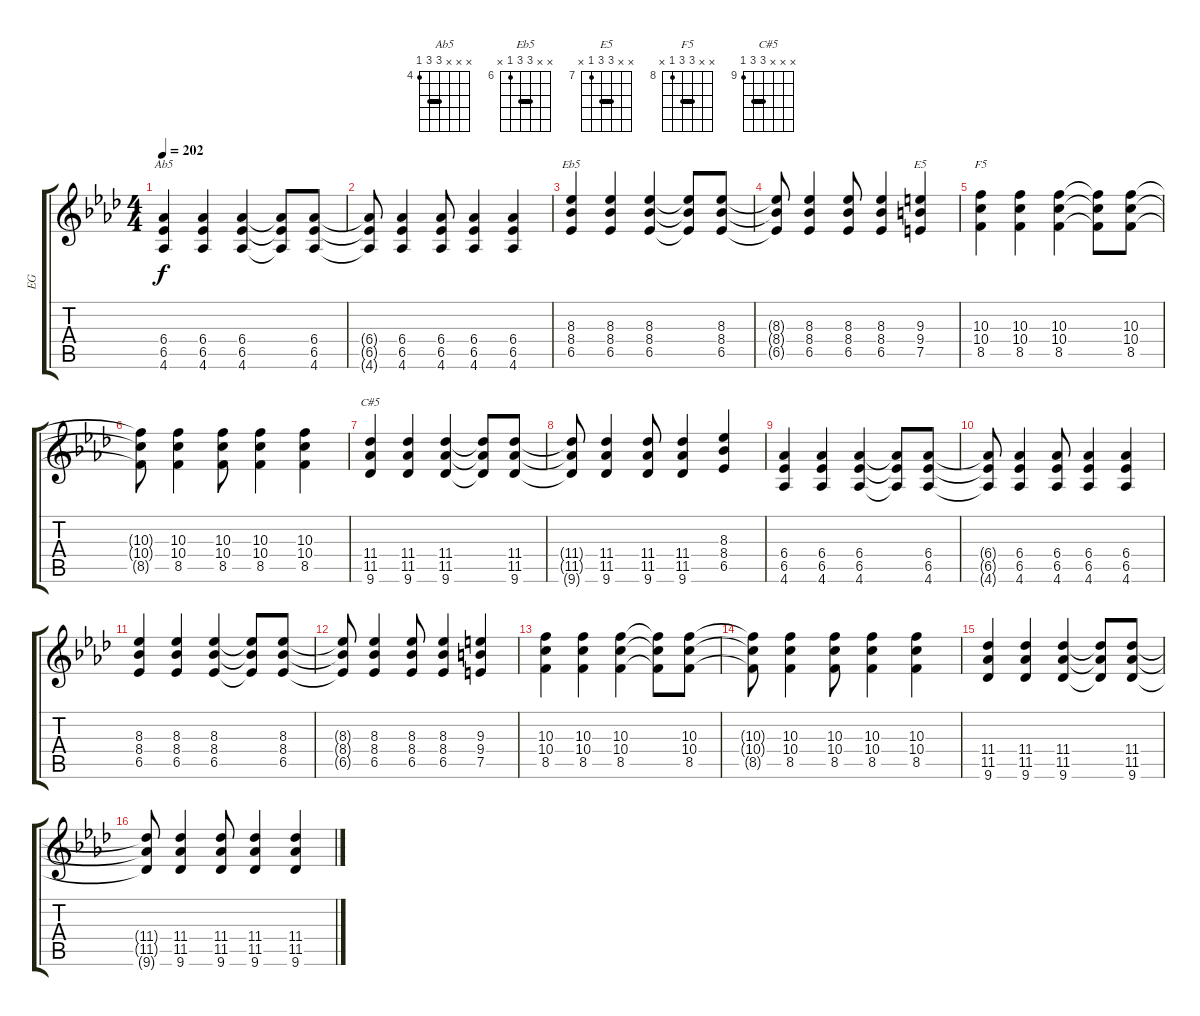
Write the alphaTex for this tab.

\track ("EG" "EG") {instrument overdrivenguitar}
\staff {score tabs}
\tuning (E4 B3 G3 D3 A2 E2) {hide}
\chord ("Ab5" x x x 6 6 4) {firstfret 4 barre 6}
\chord ("Eb5" x x 8 8 6 x) {firstfret 6 barre 8}
\chord ("E5" x x 9 9 7 x) {firstfret 7 barre 9}
\chord ("F5" x x 10 10 8 x) {firstfret 8 barre 10}
\chord ("C#5" x x x 11 11 9) {firstfret 9 barre 11}
\ts (4 4)
\tempo 202
\clef g2
\ks ab
(6.4 6.5 4.6).4{ch "Ab5" dy f} (6.4 6.5 4.6).4 (6.4 6.5 4.6).4 (6.4{t} 6.5{t} 4.6{t}).8 (6.4 6.5 4.6).8 |
(6.4{t} 6.5{t} 4.6{t}).8 (6.4 6.5 4.6).4 (6.4 6.5 4.6).8 (6.4 6.5 4.6).4 (6.4 6.5 4.6).4 |
(8.3 8.4 6.5).4{ch "Eb5"} (8.3 8.4 6.5).4 (8.3 8.4 6.5).4 (8.3{t} 8.4{t} 6.5{t}).8 (8.3 8.4 6.5).8 |
(8.3{t} 8.4{t} 6.5{t}).8 (8.3 8.4 6.5).4 (8.3 8.4 6.5).8 (8.3 8.4 6.5).4 (9.3 9.4 7.5).4{ch "E5"} |
(10.3 10.4 8.5).4{ch "F5"} (10.3 10.4 8.5).4 (10.3 10.4 8.5).4 (10.3{t} 10.4{t} 8.5{t}).8 (10.3 10.4 8.5).8 |
(10.3{t} 10.4{t} 8.5{t}).8 (10.3 10.4 8.5).4 (10.3 10.4 8.5).8 (10.3 10.4 8.5).4 (10.3 10.4 8.5).4 |
(11.4 11.5 9.6).4{ch "C#5"} (11.4 11.5 9.6).4 (11.4 11.5 9.6).4 (11.4{t} 11.5{t} 9.6{t}).8 (11.4 11.5 9.6).8 |
(11.4{t} 11.5{t} 9.6{t}).8 (11.4 11.5 9.6).4 (11.4 11.5 9.6).8 (11.4 11.5 9.6).4 (8.3 8.4 6.5).4 |
(6.4 6.5 4.6).4 (6.4 6.5 4.6).4 (6.4 6.5 4.6).4 (6.4{t} 6.5{t} 4.6{t}).8 (6.4 6.5 4.6).8 |
(6.4{t} 6.5{t} 4.6{t}).8 (6.4 6.5 4.6).4 (6.4 6.5 4.6).8 (6.4 6.5 4.6).4 (6.4 6.5 4.6).4 |
(8.3 8.4 6.5).4 (8.3 8.4 6.5).4 (8.3 8.4 6.5).4 (8.3{t} 8.4{t} 6.5{t}).8 (8.3 8.4 6.5).8 |
(8.3{t} 8.4{t} 6.5{t}).8 (8.3 8.4 6.5).4 (8.3 8.4 6.5).8 (8.3 8.4 6.5).4 (9.3 9.4 7.5).4 |
(10.3 10.4 8.5).4 (10.3 10.4 8.5).4 (10.3 10.4 8.5).4 (10.3{t} 10.4{t} 8.5{t}).8 (10.3 10.4 8.5).8 |
(10.3{t} 10.4{t} 8.5{t}).8 (10.3 10.4 8.5).4 (10.3 10.4 8.5).8 (10.3 10.4 8.5).4 (10.3 10.4 8.5).4 |
(11.4 11.5 9.6).4 (11.4 11.5 9.6).4 (11.4 11.5 9.6).4 (11.4{t} 11.5{t} 9.6{t}).8 (11.4 11.5 9.6).8 |
(11.4{t} 11.5{t} 9.6{t}).8 (11.4 11.5 9.6).4 (11.4 11.5 9.6).8 (11.4 11.5 9.6).4 (11.4 11.5 9.6).4
